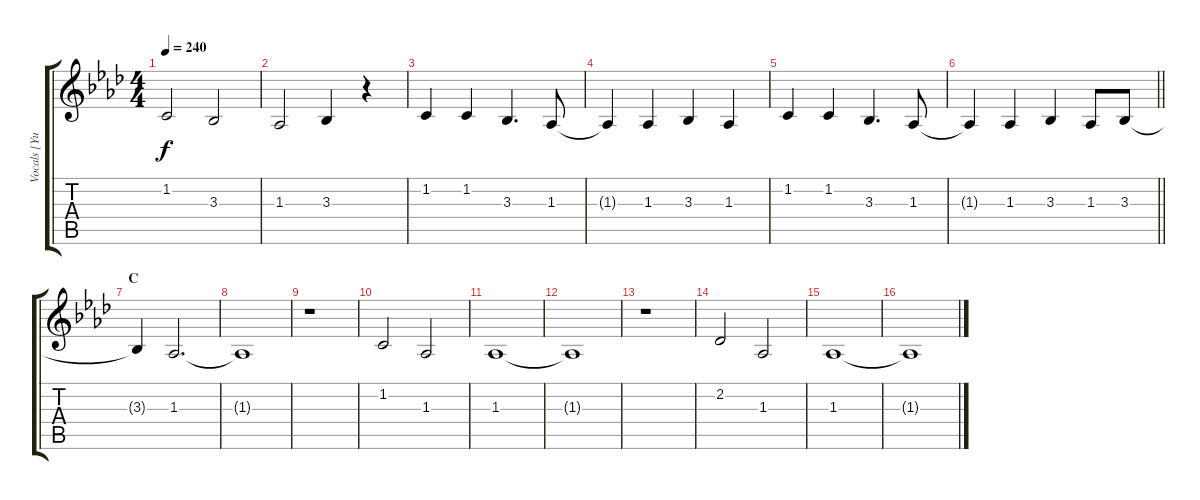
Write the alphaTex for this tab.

\track ("Vocals [Yui]" "Vocals [Yu") {instrument cello}
\staff {score tabs}
\tuning (E4 B3 G3 D3 A2 E2) {hide}
\ts (4 4)
\tempo 240
\clef g2
\ks ab
1.2.2{dy f} 3.3.2 |
1.3.2 3.3.4 r.4 |
1.2.4 1.2.4 3.3.4{d} 1.3.8 |
1.3{t}.4 1.3.4 3.3.4 1.3.4 |
1.2.4 1.2.4 3.3.4{d} 1.3.8 |
\barLineRight lightlight
1.3{t}.4 1.3.4 3.3.4 1.3.8 3.3.8 |
\section ("" "C")
3.3{t}.4 1.3.2{d} |
1.3{t}.1 |
r.1 |
1.2.2 1.3.2 |
1.3.1 |
1.3{t}.1 |
r.1 |
2.2.2 1.3.2 |
1.3.1 |
1.3{t}.1
